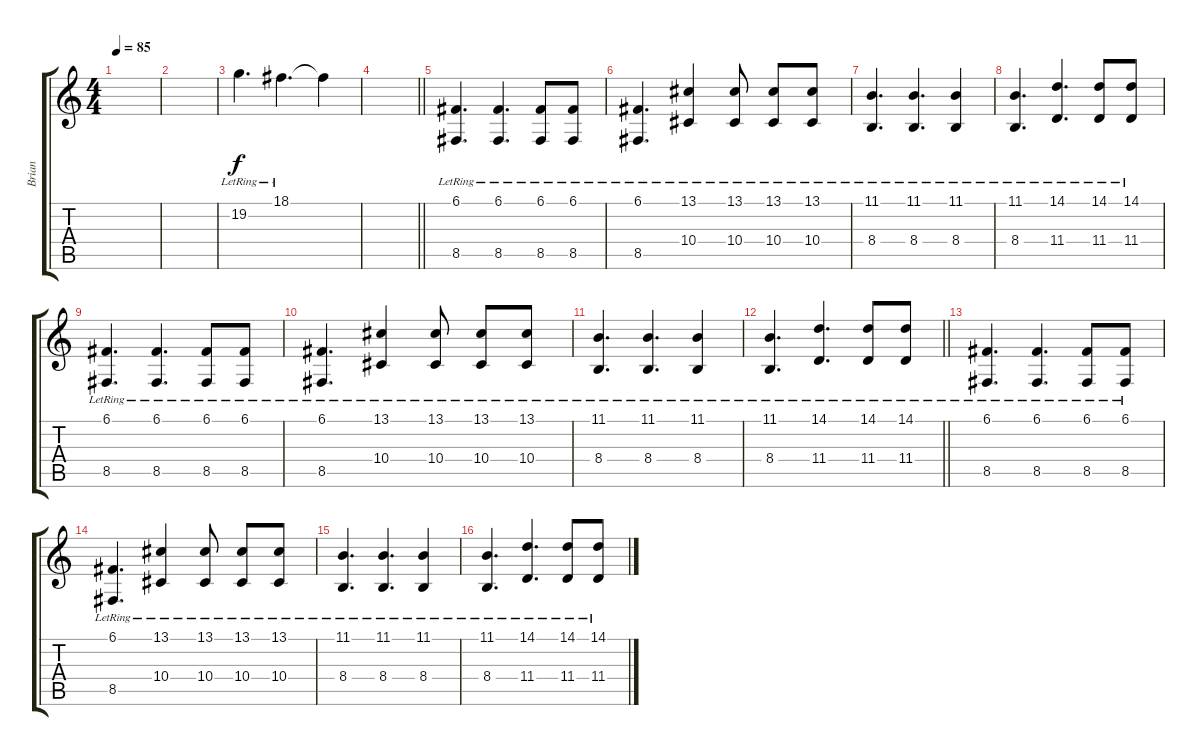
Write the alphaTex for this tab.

\track ("Brian" "Brian") {instrument brightacousticpiano}
\staff {score tabs}
\tuning (C4 C4 Ab3 Eb3 Bb2 F2) {hide}
\ts (4 4)
\tempo 85
\clef g2
\ks c
|
|
19.2{lr}.4{d} 18.1{lr}.4{d} 18.1{t}.4 |
\barLineRight lightlight
|
(6.1{lr} 8.5{lr}).4{d} (6.1{lr} 8.5{lr}).4{d} (6.1{lr} 8.5{lr}).8 (6.1{lr} 8.5{lr}).8 |
(6.1{lr} 8.5{lr}).4{d} (13.1{lr} 10.4{lr}).4 (13.1{lr} 10.4{lr}).8 (13.1{lr} 10.4{lr}).8 (13.1{lr} 10.4{lr}).8 |
(11.1{lr} 8.4{lr}).4{d} (11.1{lr} 8.4{lr}).4{d} (11.1{lr} 8.4{lr}).4 |
(11.1{lr} 8.4{lr}).4{d} (14.1{lr} 11.4{lr}).4{d} (14.1{lr} 11.4{lr}).8 (14.1{lr} 11.4{lr}).8 |
(6.1{lr} 8.5{lr}).4{d} (6.1{lr} 8.5{lr}).4{d} (6.1{lr} 8.5{lr}).8 (6.1{lr} 8.5{lr}).8 |
(6.1{lr} 8.5{lr}).4{d} (13.1{lr} 10.4{lr}).4 (13.1{lr} 10.4{lr}).8 (13.1{lr} 10.4{lr}).8 (13.1{lr} 10.4{lr}).8 |
(11.1{lr} 8.4{lr}).4{d} (11.1{lr} 8.4{lr}).4{d} (11.1{lr} 8.4{lr}).4 |
\barLineRight lightlight
(11.1{lr} 8.4{lr}).4{d} (14.1{lr} 11.4{lr}).4{d} (14.1{lr} 11.4{lr}).8 (14.1{lr} 11.4{lr}).8 |
(6.1{lr} 8.5{lr}).4{d} (6.1{lr} 8.5{lr}).4{d} (6.1{lr} 8.5{lr}).8 (6.1{lr} 8.5{lr}).8 |
(6.1{lr} 8.5{lr}).4{d} (13.1{lr} 10.4{lr}).4 (13.1{lr} 10.4{lr}).8 (13.1{lr} 10.4{lr}).8 (13.1{lr} 10.4{lr}).8 |
(11.1{lr} 8.4{lr}).4{d} (11.1{lr} 8.4{lr}).4{d} (11.1{lr} 8.4{lr}).4 |
(11.1{lr} 8.4{lr}).4{d} (14.1{lr} 11.4{lr}).4{d} (14.1{lr} 11.4{lr}).8 (14.1{lr} 11.4{lr}).8
